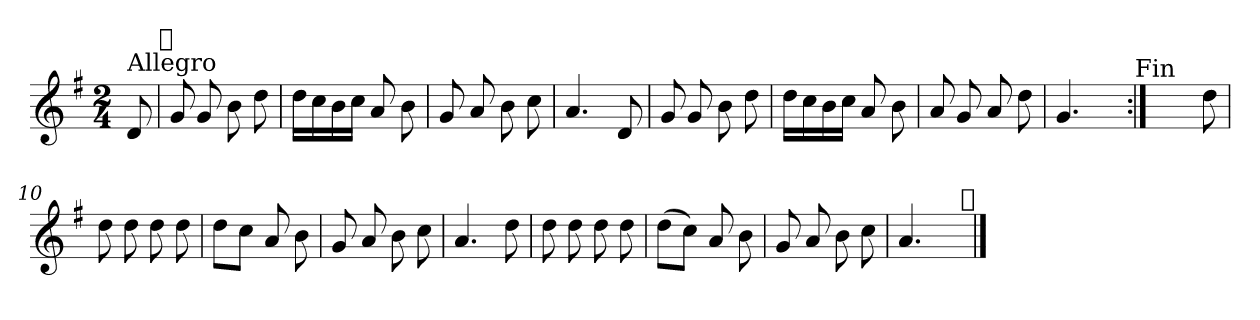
**kern
*part1
*staff1
*clefG2
*k[f#]
*G:
*M2/4
=
!LO:TX:a:t=Allegro
8d/
!LO:TX:a:t=𝄋
=1
8g/
8g/
8b\
8dd\
=2
16dd\LL
16cc\
16b\
16cc\JJ
8a/
8b\
=3
8g/
8a/
8b\
8cc\
=4
4.a/
8d/
=5
8g/
8g/
8b\
8dd\
=6
16dd\LL
16cc\
16b\
16cc\JJ
8a/
8b\
=7
8a/
8g/
8a/
8dd\
!!LO:LB:g=z
=8
4.g/
8ryy
!LO:TX:a:t=Fin
=9:|!
4.ryy
8dd\
=10
8dd\
8dd\
8dd\
8dd\
=11
8dd\L
8cc\J
8a/
8b\
=12
8g/
8a/
8b\
8cc\
=13
4.a/
8dd\
=14
8dd\
8dd\
8dd\
8dd\
=15
(>8dd\L
8cc\J)
8a/
8b\
=16
8g/
8a/
8b\
8cc\
=17
4.a/
8ryy
!LO:TX:a:t=𝄋
==
*-
